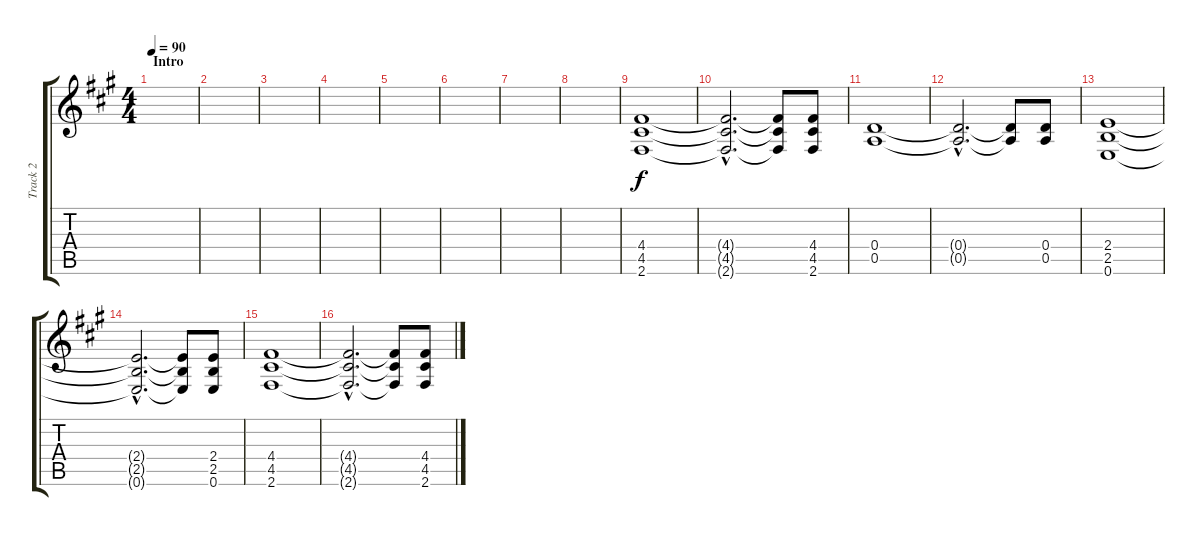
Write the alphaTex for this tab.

\track ("Track 2" "Track 2") {instrument distortionguitar}
\staff {score tabs}
\tuning (E4 B3 G3 D3 A2 E2) {hide}
\ts (4 4)
\section ("" "Intro")
\tempo 90
\clef g2
\ks f#minor
|
|
|
|
|
|
|
|
(4.4 4.5 2.6).1 |
(4.4{hac t} 4.5{hac t} 2.6{hac t}).2{d} (4.4{t} 4.5{t} 2.6{t}).8 (4.4 4.5 2.6).8 |
(0.4 0.5).1 |
(0.4{hac t} 0.5{hac t}).2{d} (0.4{t} 0.5{t}).8 (0.4 0.5).8 |
(2.4 2.5 0.6).1 |
(2.4{hac t} 2.5{hac t} 0.6{hac t}).2{d} (2.4{t} 2.5{t} 0.6{t}).8 (2.4 2.5 0.6).8 |
(4.4 4.5 2.6).1 |
(4.4{hac t} 4.5{hac t} 2.6{hac t}).2{d} (4.4{t} 4.5{t} 2.6{t}).8 (4.4 4.5 2.6).8
